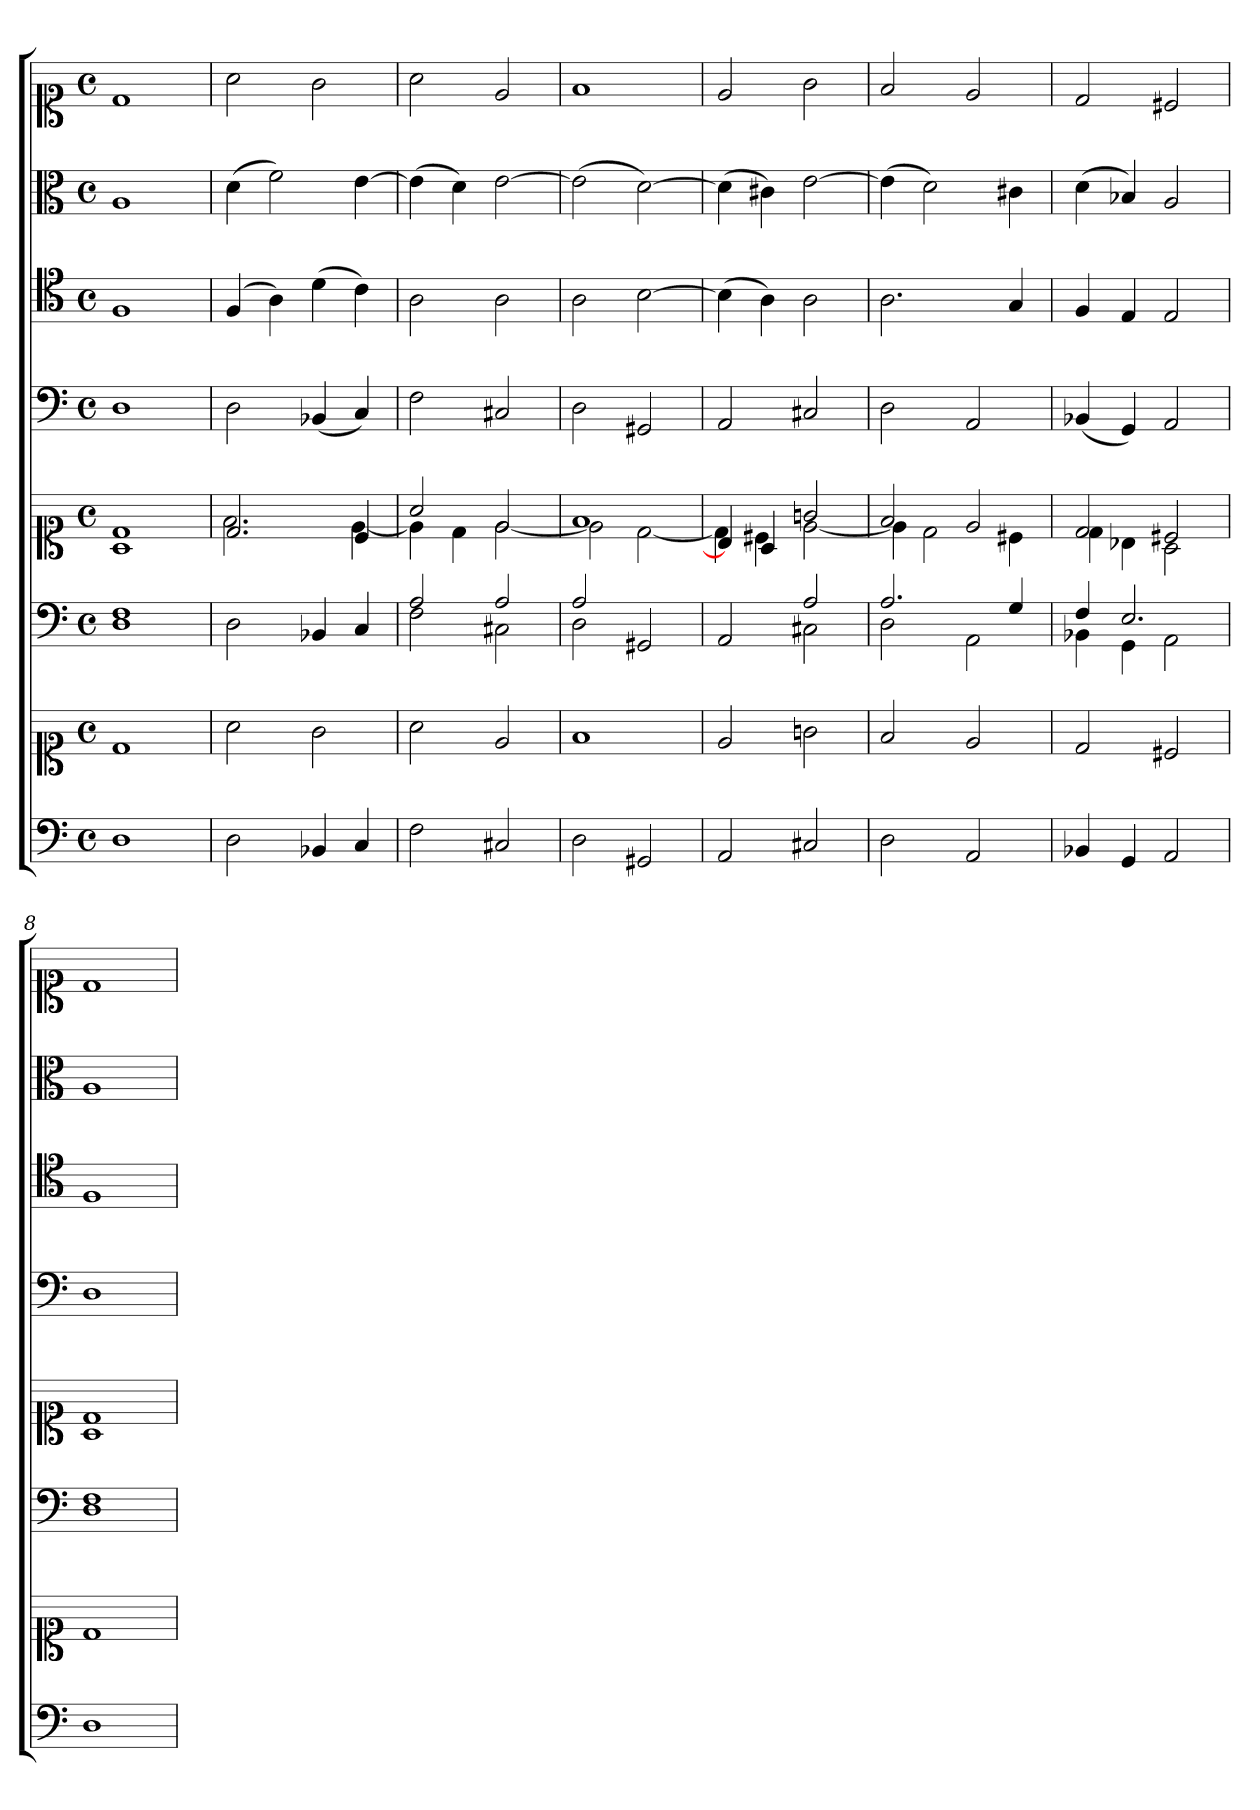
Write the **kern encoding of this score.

**kern	**kern	**kern	**kern	**kern	**kern	**kern	**kern
*part6	*part6	*part5	*part5	*part4	*part3	*part2	*part1
*staff8	*staff7	*staff6	*staff5	*staff4	*staff3	*staff2	*staff1
*clefF4	*clefC1	*clefF4	*clefC1	*clefF4	*clefC4	*clefC3	*clefC1
*k[]	*k[]	*k[]	*k[]	*k[]	*k[]	*k[]	*k[]
*M4/4	*M4/4	*M4/4	*M4/4	*M4/4	*M4/4	*M4/4	*M4/4
*met(c)	*met(c)	*met(c)	*met(c)	*met(c)	*met(c)	*met(c)	*met(c)
*MM180	*MM180	*MM180	*MM180	*MM180	*MM180	*MM180	*MM180
=1	=1	=1	=1	=1	=1	=1	=1
*	*	*^	*^	*	*	*	*
1D	1d	1F	1D	1d	1A	1D	1F	1A	1d
*	*	*v	*v	*	*	*	*	*	*
=2	=2	=2	=2	=2	=2	=2	=2	=2
2D	2a	2D	2.d	2.f	2D	(4F	(4d	2a
.	.	.	.	.	.	4A)	2f)	.
4BB-X	2g	4BB-X	.	.	(4BB-X	(4d	.	2g
4C	.	4C	4c	[4e	4C)	4c)	[4e	.
=3	=3	=3	=3	=3	=3	=3	=3	=3
*	*	*^	*	*	*	*	*	*
2F	2a	2A	2F	2a	4e]	2F	2A	(4e]	2a
.	.	.	.	.	4d	.	.	4d)	.
2C#X	2e	2A	2C#X	2e	[2e	2C#X	2A	[2e	2e
=4	=4	=4	=4	=4	=4	=4	=4	=4	=4
2D	1f	2A	2D	1f	2e]	2D	2A	(2e]	1f
2GG#X	.	2ryy	2GG#X	.	[2d	2GG#X	[2B	[2d)	.
=5	=5	=5	=5	=5	=5	=5	=5	=5	=5
2AA	2e	4ryy	2AA	4B]	4d]	2AA	(4B]	(4d]	2e
.	.	4ryy	.	4A	4c#X	.	4A)	4c#X)	.
2C#X	2gn	2A	2C#X	2gn	[2e	2C#X	2A	[2e	2g
=6	=6	=6	=6	=6	=6	=6	=6	=6	=6
2D	2f	2.A	2D	2f	4e]	2D	2.A	(4e]	2f
.	.	.	.	.	2d	.	.	2d)	.
2AA	2e	.	2AA	2e	.	2AA	.	.	2e
.	.	4G	.	.	4c#X	.	4G	4c#X	.
=7	=7	=7	=7	=7	=7	=7	=7	=7	=7
4BB-X	2d	4F	4BB-X	2d	4d	(4BB-X	4F	(4d	2d
4GG	.	2.E	4GG	.	4B-X	4GG)	4E	4B-X)	.
2AA	2c#X	.	2AA	2c#X	2A	2AA	2E	2A	2c#X
=8	=8	=8	=8	=8	=8	=8	=8	=8	=8
1D	1d	1F	1D	1d	1A	1D	1F	1A	1d
*	*	*v	*v	*	*	*	*	*	*
*	*	*	*v	*v	*	*	*	*
=	=	=	=	=	=	=	=
*-	*-	*-	*-	*-	*-	*-	*-
